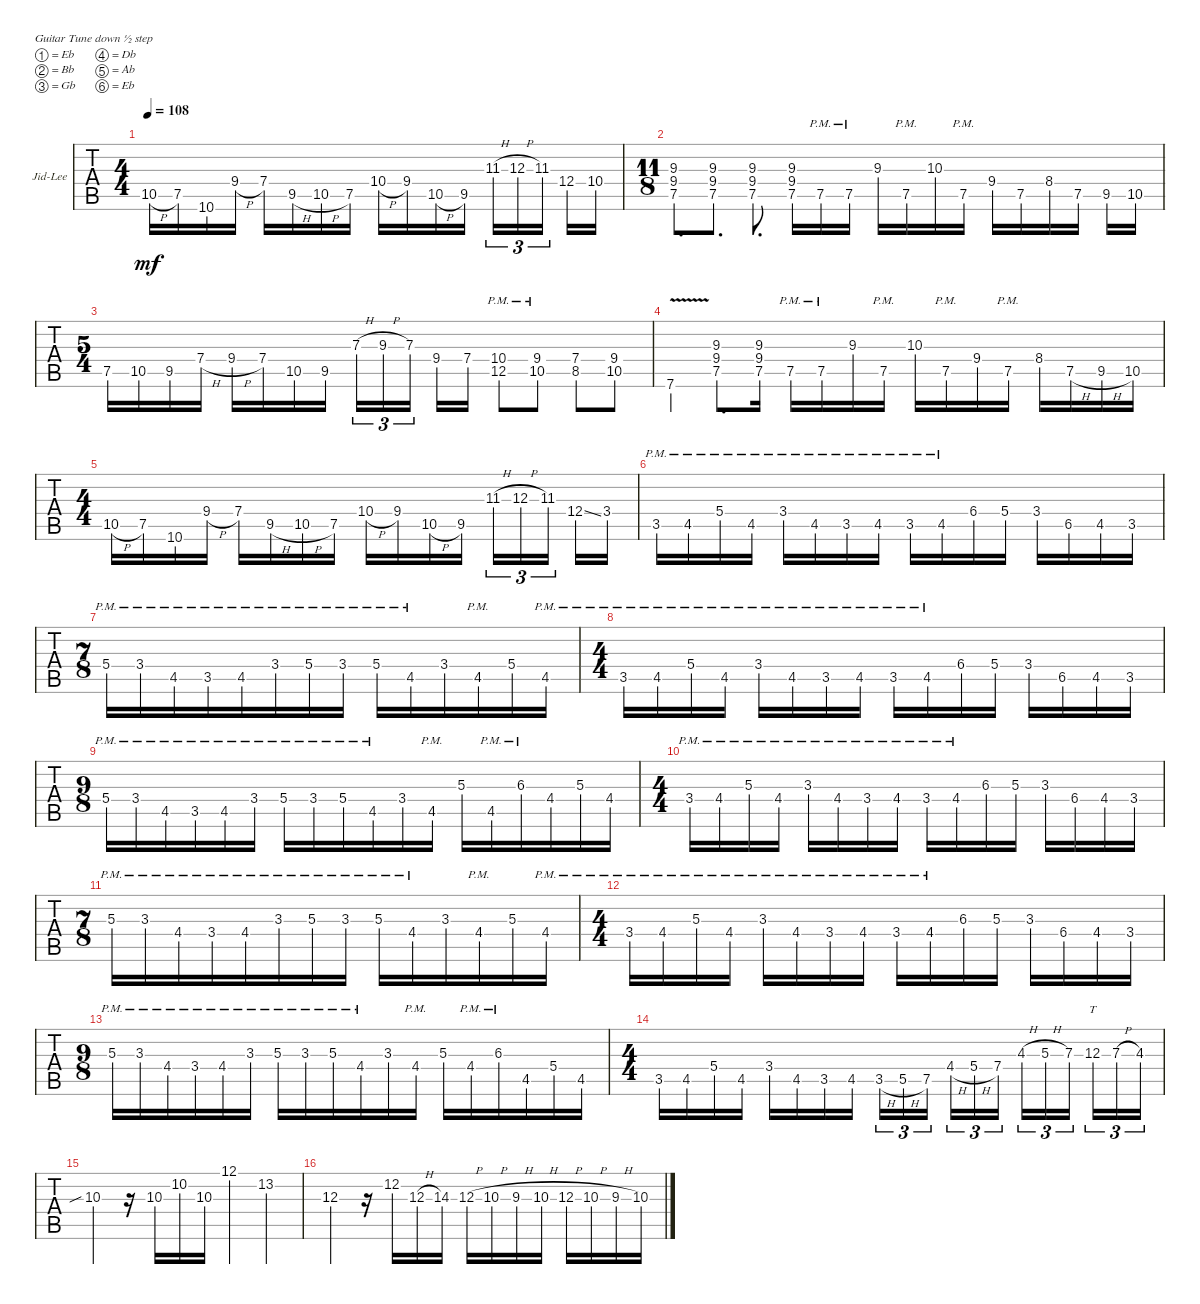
\defaultSystemsLayout 4
\bracketExtendMode groupsimilarinstruments
\firstSystemTrackNameOrientation horizontal
\otherSystemsTrackNameOrientation horizontal
\track ("Jid-Lee" "Jid-Lee") {instrument distortionguitar}
\staff {tabs}
\tuning (Eb4 Bb3 Gb3 Db3 Ab2 Eb2)
\ts (4 4)
\tempo 108
\clef g2
\ks c
10.5{h}.16{dy mf} 7.5.16 10.6.16 9.4{h}.16 7.4.16 9.5{h}.16 10.5{h}.16 7.5.16 10.4{h}.16 9.4.16 10.5{h}.16 9.5.16 11.3{h}.16{tu (3 2)} 12.3{h}.16{tu (3 2)} 11.3.16{tu (3 2)} 12.4.16 10.4.16 |
\ts (11 8)
(7.5 9.4 9.3).8{d} (7.5 9.4 9.3).8{d} (7.5 9.4 9.3).8{d} (7.5 9.4 9.3).16 7.5{pm}.16 7.5{pm}.16 9.3.16 7.5{pm}.16 10.3.16 7.5{pm}.16 9.4.16 7.5.16 8.4.16 7.5.16 9.5.16 10.5.16 |
\ts (5 4)
7.5.16 10.5.16 9.5.16 7.4{h}.16 9.4{h}.16 7.4.16 10.5.16 9.5.16 7.3{h}.16{tu (3 2)} 9.3{h}.16{tu (3 2)} 7.3.16{tu (3 2)} 9.4.16 7.4.16 (12.5{pm} 10.4{pm}).8 (10.5{pm} 9.4{pm}).8 (8.5 7.4).8 (9.4 10.5).8 |
7.6{v}.4 (7.5 9.4 9.3).8{d} (7.5 9.4 9.3).16 7.5{pm}.16 7.5{pm}.16 9.3.16 7.5{pm}.16 10.3.16 7.5{pm}.16 9.4.16 7.5{pm}.16 8.4.16 7.5{h}.16 9.5{h}.16 10.5.16 |
\ts (4 4)
10.5{h}.16 7.5.16 10.6.16 9.4{h}.16 7.4.16 9.5{h}.16 10.5{h}.16 7.5.16 10.4{h}.16 9.4.16 10.5{h}.16 9.5.16 11.3{h}.16{tu (3 2)} 12.3{h}.16{tu (3 2)} 11.3.16{tu (3 2)} 12.4{ss}.16 3.4.16 |
3.5{pm}.16 4.5{pm}.16 5.4{pm}.16 4.5{pm}.16 3.4{pm}.16 4.5{pm}.16 3.5{pm}.16 4.5{pm}.16 3.5{pm}.16 4.5{pm}.16 6.4.16 5.4.16 3.4.16 6.5.16 4.5.16 3.5.16 |
\ts (7 8)
5.4{pm}.16 3.4{pm}.16 4.5{pm}.16 3.5{pm}.16 4.5{pm}.16 3.4{pm}.16 5.4{pm}.16 3.4{pm}.16 5.4{pm}.16 4.5{pm}.16 3.4.16 4.5{pm}.16 5.4.16 4.5{pm}.16 |
\ts (4 4)
3.5{pm}.16 4.5{pm}.16 5.4{pm}.16 4.5{pm}.16 3.4{pm}.16 4.5{pm}.16 3.5{pm}.16 4.5{pm}.16 3.5{pm}.16 4.5{pm}.16 6.4.16 5.4.16 3.4.16 6.5.16 4.5.16 3.5.16 |
\ts (9 8)
5.4{pm}.16 3.4{pm}.16 4.5{pm}.16 3.5{pm}.16 4.5{pm}.16 3.4{pm}.16 5.4{pm}.16 3.4{pm}.16 5.4{pm}.16 4.5{pm}.16 3.4.16 4.5{pm}.16 5.3.16 4.5{pm}.16 6.3{pm}.16 4.4.16 5.3.16 4.4.16 |
\ts (4 4)
3.4{pm}.16 4.4{pm}.16 5.3{pm}.16 4.4{pm}.16 3.3{pm}.16 4.4{pm}.16 3.4{pm}.16 4.4{pm}.16 3.4{pm}.16 4.4{pm}.16 6.3.16 5.3.16 3.3.16 6.4.16 4.4.16 3.4.16 |
\ts (7 8)
5.3{pm}.16 3.3{pm}.16 4.4{pm}.16 3.4{pm}.16 4.4{pm}.16 3.3{pm}.16 5.3{pm}.16 3.3{pm}.16 5.3{pm}.16 4.4{pm}.16 3.3.16 4.4{pm}.16 5.3.16 4.4{pm}.16 |
\ts (4 4)
3.4{pm}.16 4.4{pm}.16 5.3{pm}.16 4.4{pm}.16 3.3{pm}.16 4.4{pm}.16 3.4{pm}.16 4.4{pm}.16 3.4{pm}.16 4.4{pm}.16 6.3.16 5.3.16 3.3.16 6.4.16 4.4.16 3.4.16 |
\ts (9 8)
5.3{pm}.16 3.3{pm}.16 4.4{pm}.16 3.4{pm}.16 4.4{pm}.16 3.3{pm}.16 5.3{pm}.16 3.3{pm}.16 5.3{pm}.16 4.4{pm}.16 3.3.16 4.4{pm}.16 5.3.16 4.4{pm}.16 6.3{pm}.16 4.5.16 5.4.16 4.5.16 |
\ts (4 4)
3.5.16 4.5.16 5.4.16 4.5.16 3.4.16 4.5.16 3.5.16 4.5.16 3.5{h}.16{tu (3 2)} 5.5{h}.16{tu (3 2)} 7.5.16{tu (3 2)} 4.4{h}.16{tu (3 2)} 5.4{h}.16{tu (3 2)} 7.4.16{tu (3 2)} 4.3{h}.16{tu (3 2)} 5.3{h}.16{tu (3 2)} 7.3.16{tu (3 2)} 12.3.16{tt tu (3 2)} 7.3{h}.16{tu (3 2)} 4.3.16{tu (3 2)} |
10.3{sib}.4 r.16 10.3.16 10.2.16 10.3.16 12.1.4 13.2.4 |
12.3.4 r.16 12.2.16 12.3{h}.16 14.3.16 12.3{h}.16 10.3{h}.16 9.3{h}.16 10.3{h}.16 12.3{h}.16 10.3{h}.16 9.3{h}.16 10.3.16
